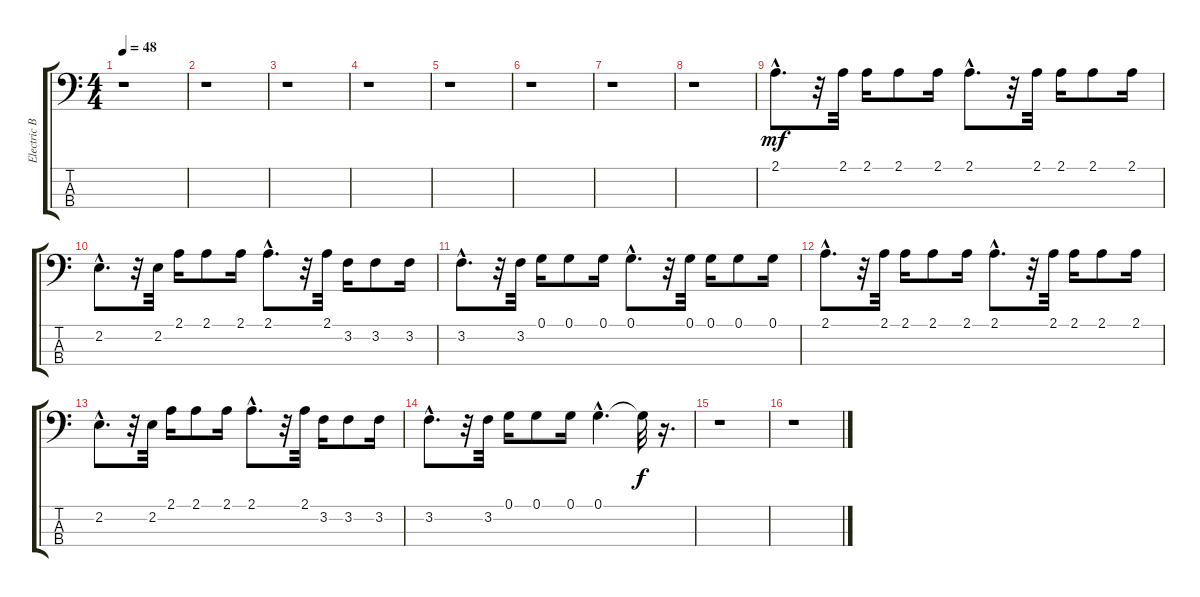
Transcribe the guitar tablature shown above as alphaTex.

\track ("Electric Bass (thumbed)" "Electric B") {instrument slapbass2}
\staff {score tabs}
\tuning (G2 D2 A1 E1) {hide}
\ts (4 4)
\tempo 48
\clef f4
\ks c
r.1{dy mf instrument slapbass2} |
r.1 |
r.1 |
r.1 |
r.1 |
r.1 |
r.1 |
r.1 |
2.1{hac}.8{d} r.32 2.1.32 2.1.16 2.1.8 2.1.16 2.1{hac}.8{d} r.32 2.1.32 2.1.16 2.1.8 2.1.16 |
2.2{hac}.8{d} r.32 2.2.32 2.1.16 2.1.8 2.1.16 2.1{hac}.8{d} r.32 2.1.32 3.2.16 3.2.8 3.2.16 |
3.2{hac}.8{d} r.32 3.2.32 0.1.16 0.1.8 0.1.16 0.1{hac}.8{d} r.32 0.1.32 0.1.16 0.1.8 0.1.16 |
2.1{hac}.8{d} r.32 2.1.32 2.1.16 2.1.8 2.1.16 2.1{hac}.8{d} r.32 2.1.32 2.1.16 2.1.8 2.1.16 |
2.2{hac}.8{d} r.32 2.2.32 2.1.16 2.1.8 2.1.16 2.1{hac}.8{d} r.32 2.1.32 3.2.16 3.2.8 3.2.16 |
3.2{hac}.8{d} r.32 3.2.32 0.1.16 0.1.8 0.1.16 0.1{hac}.4{d} 0.1{t}.32{dy f} r.16{d} |
r.1 |
r.1
